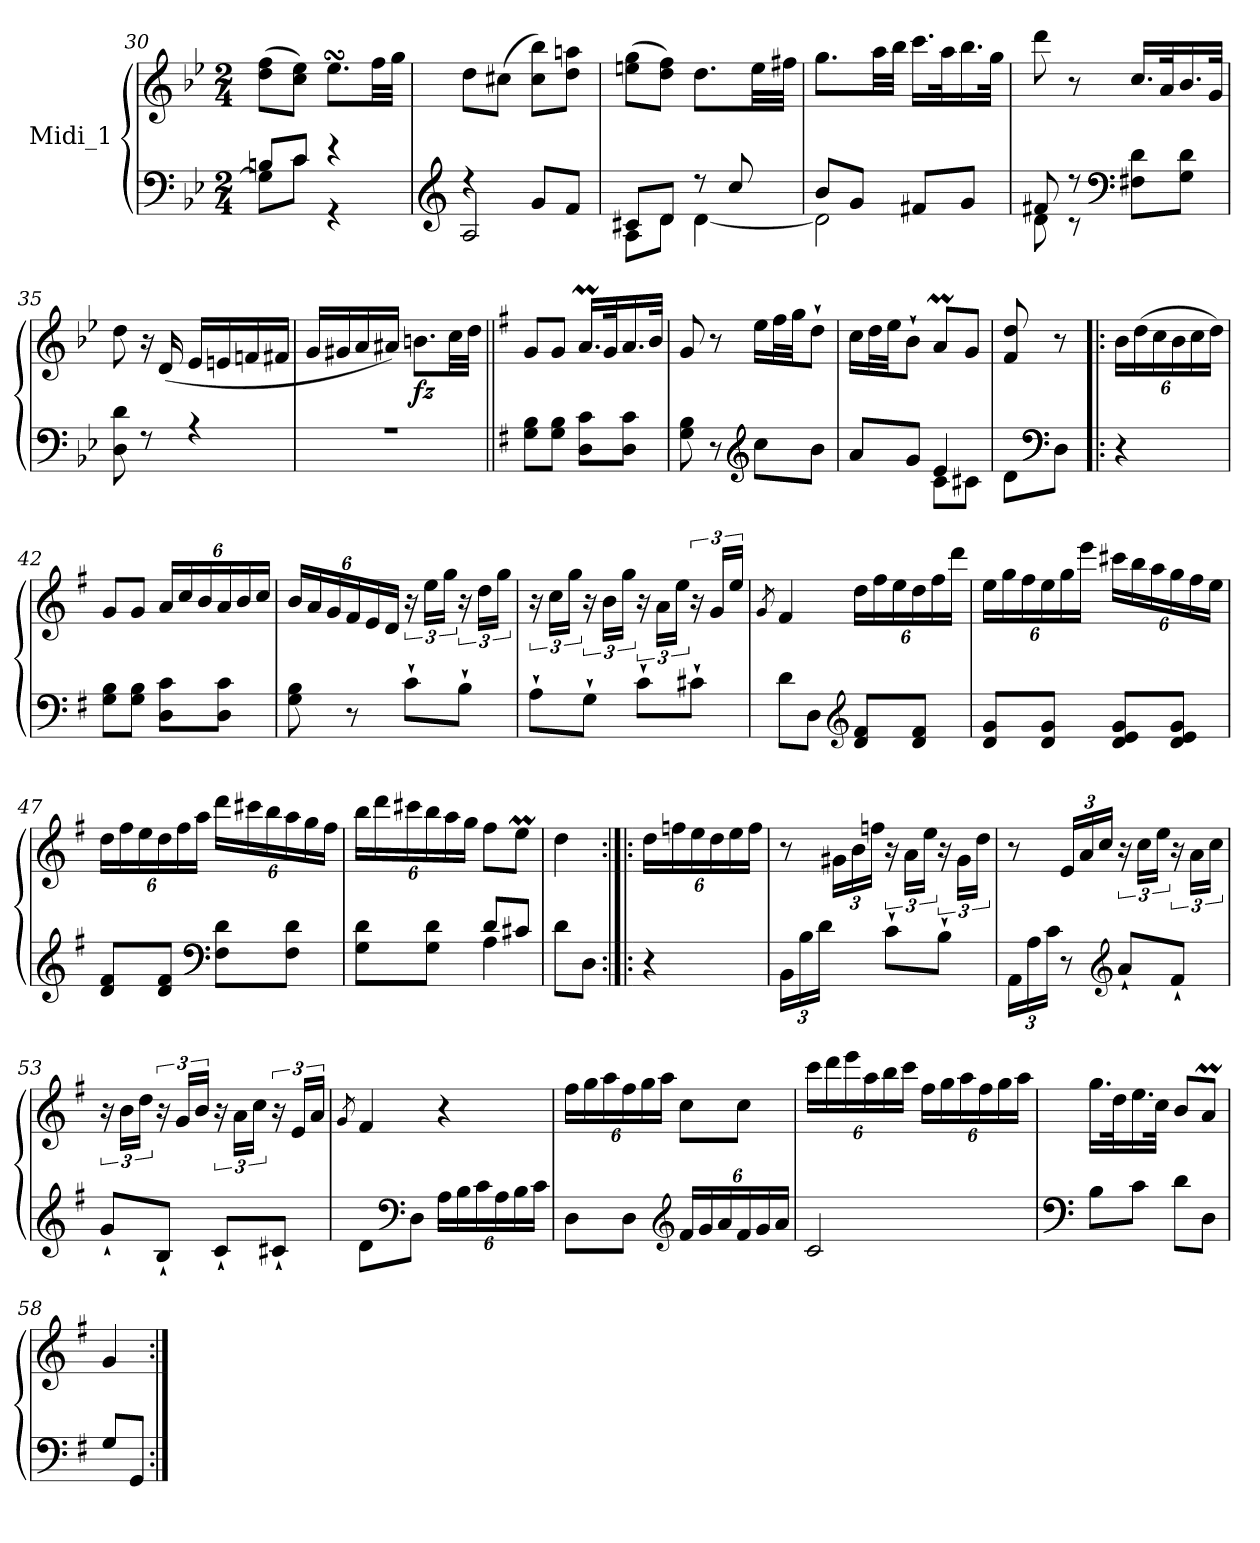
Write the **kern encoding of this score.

**kern	**kern	**dynam
*part1	*part1	*part1
*staff2	*staff1	*staff1/2
*I"Midi_1	*	*
*clefF4	*clefG2	*
*k[b-e-]	*k[b-e-]	*
*B-:	*B-:	*
*M2/4	*M2/4	*
=30	=30	=30
*^	*	*
8Bn/L	8G\L]	(>8dd\ 8ff\L	.
8c/J	8c\J	8cc\ 8ee-\J)	.
4r	4r	8.ee-sSSs\L	.
.	.	32ff\LL	.
.	.	32gg\JJJ	.
=31	=31	=31	=31
*clefG2	*	*	*
4r	2A/	8dd\L	.
.	.	(8cc#X\J	.
8g/L	.	8cc#\ 8bb-\L)	.
8f/J	.	8dd\ 8aani\J	.
!!LO:LB:g=z
=32	=32	=32	=32
8c#X/L	8A\L	(>8een\ 8gg\L	.
8d/J	8d\J	8dd\ 8ff\J)	.
8r	[4d\	8.dd\L	.
8cc/	.	.	.
.	.	32ee\LL	.
.	.	32ff#X\JJJ	.
=33	=33	=33	=33
8b-/L	2d\]	8.gg\L	.
8g/J	.	.	.
.	.	32aa\LL	.
.	.	32bb-\JJJ	.
8f#X/L	.	16.ccc\LL	.
.	.	32aa\K	.
8g/J	.	16.bb-\	.
.	.	32gg\JJk	.
=34	=34	=34	=34
8f#X/	8d\	8ddd\	.
8r	8r	8r	.
*clefF4	*	*	*
8F#X\ 8d\L	4ryy	16.cc/LL	.
.	.	32a/K	.
8G\ 8d\J	.	16.b-/	.
.	.	32g/JJk	.
=35	=35	=35	=35
8D\ 8d\	2ryy	8dd\	.
8r	.	16r	.
.	.	(16d/	.
4r	.	16e-i/LL	.
.	.	16en/	.
.	.	16fni/	.
.	.	16f#X/JJ	.
!!LO:PB:g=z
=36	=36	=36	=36
2r	2ryy	16g/LL	.
.	.	16g#X/	.
.	.	16a/	.
.	.	16a#X/JJ)	.
!	!	!	!LO:DY:b
.	.	8.bn\L	fz
.	.	32cc\LL	.
.	.	32dd\JJJ	.
!!LO:LB:g=z
=37||	=37||	=37||	=37||
*k[f#]	*	*k[f#]	*
*G:	*	*G:	*
8G\ 8B\L	2ryy	8g/L	.
8G\ 8B\J	.	8g/J	.
8D\ 8c\L	.	16.aM/LL	.
.	.	32g/K	.
8D\ 8c\J	.	16.a/	.
.	.	32b/JJk	.
=38	=38	=38	=38
8G\ 8B\	4ryy	8g/	.
8r	.	8r	.
*clefG2	*	*	*
8cc\L	4ryy	16ee\LL	.
.	.	32ff#\L	.
.	.	32gg\JJ	.
8b\J	.	8dd`\J	.
=39	=39	=39	=39
8a/L	4ryy	16cc\LL	.
.	.	32dd\L	.
.	.	32ee\JJ	.
8g/J	.	8b`\J	.
4e/	8c\L	8aM/L	.
.	8c#X\J	8g/J	.
=40	=40	=40	=40
8d\L	8ryy	8f#/ 8dd/	.
*clefF4	*	*	*
8D\J	8ryy	8r	.
=41!|:	=41!|:	=41!|:	=41!|:
*	*	*Xbrackettup	*
4r	4ryy	24b\LL	.
.	.	(>24dd\	.
.	.	24cc\	.
.	.	24b\	.
.	.	24cc\	.
.	.	24dd\JJ)	.
=42	=42	=42	=42
8G\ 8B\L	2ryy	8g/L	.
8G\ 8B\J	.	8g/J	.
8D\ 8c\L	.	24a/LL	.
.	.	24cc/	.
.	.	24b/	.
8D\ 8c\J	.	24a/	.
.	.	24b/	.
.	.	24cc/JJ	.
*v	*v	*	*
!!LO:LB:g=z
=43	=43	=43
8G\ 8B\	24b/LL	.
.	24a/	.
.	24g/	.
8r	24f#/	.
.	24e/	.
.	24d/JJ	.
*	*brackettup	*
8c`\L	24r	.
.	24ee\LL	.
.	24gg\JJ	.
8B`\J	24r	.
.	24dd\LL	.
.	24gg\JJ	.
=44	=44	=44
8A`\L	24r	.
.	24cc\LL	.
.	24gg\JJ	.
8G`\J	24r	.
.	24b\LL	.
.	24gg\JJ	.
8c`\L	24r	.
.	24a\LL	.
.	24ee\JJ	.
8c#X`\J	24r	.
.	24g/LL	.
.	24ee/JJ	.
=45	=45	=45
.	8qg/	.
8d\L	4f#/	.
8D\J	.	.
*clefG2	*	*
*	*Xbrackettup	*
8d/ 8f#/L	24dd\LL	.
.	24ff#\	.
.	24ee\	.
8d/ 8f#/J	24dd\	.
.	24ff#\	.
.	24ddd\JJ	.
!!LO:LB:g=z
=46	=46	=46
8d/ 8g/L	24ee\LL	.
.	24gg\	.
.	24ff#\	.
8d/ 8g/J	24ee\	.
.	24gg\	.
.	24eee\JJ	.
8d/ 8e/ 8g/L	24ccc#X\LL	.
.	24bb\	.
.	24aa\	.
8d/ 8e/ 8g/J	24gg\	.
.	24ff#\	.
.	24ee\JJ	.
!!LO:LB:g=z
=47	=47	=47
*^	*	*
8d/ 8f#/L	4ryy	24dd\LL	.
.	.	24ff#\	.
.	.	24ee\	.
8d/ 8f#/J	.	24dd\	.
.	.	24ff#\	.
.	.	24aa\JJ	.
*clefF4	*	*	*
8F#\ 8d\L	4ryy	24ddd\LL	.
.	.	24ccc#X\	.
.	.	24bb\	.
8F#\ 8d\J	.	24aa\	.
.	.	24gg\	.
.	.	24ff#\JJ	.
=48	=48	=48	=48
8G\ 8d\L	4ryy	24bb\LL	.
.	.	24ddd\	.
.	.	24ccc#X\	.
8G\ 8d\J	.	24bb\	.
.	.	24aa\	.
.	.	24gg\JJ	.
8d/L	4A\	8ff#\L	.
8c#X/J	.	8eeM\J	.
=49	=49	=49	=49
8d\L	4ryy	4dd\	.
8D\J	.	.	.
=50:|!|:	=50:|!|:	=50:|!|:	=50:|!|:
4r	4ryy	24dd\LL	.
.	.	24ffn\	.
.	.	24ee\	.
.	.	24dd\	.
.	.	24ee\	.
.	.	24ff\JJ	.
*v	*v	*	*
!!LO:LB:g=z
=51	=51	=51
*Xbrackettup	*	*
24BB\LL	8r	.
24B\	.	.
24d\JJ	.	.
*	*brackettup	*
8ryy	24g#X\LL	.
.	24b\	.
.	24ffn\JJ	.
8c`\L	24r	.
.	24a\LL	.
.	24ee\JJ	.
8B`\J	24r	.
.	24g#\LL	.
.	24dd\JJ	.
=52	=52	=52
24AA\LL	8r	.
24A\	.	.
24c\JJ	.	.
*	*Xbrackettup	*
8r	24e/LL	.
.	24a/	.
.	24cc/JJ	.
*clefG2	*	*
*	*brackettup	*
8a`/L	24r	.
.	24cc\LL	.
.	24ee\JJ	.
8f#`/J	24r	.
.	24a\LL	.
.	24cc\JJ	.
=53	=53	=53
8g`/L	24r	.
.	24b\LL	.
.	24dd\JJ	.
8B`/J	24r	.
.	24g/LL	.
.	24b/JJ	.
8c`/L	24r	.
.	24a\LL	.
.	24cc\JJ	.
8c#X`/J	24r	.
.	24e/LL	.
.	24a/JJ	.
!!LO:PB:g=z
=54	=54	=54
.	8qg/	.
8d\L	4f#/	.
*clefF4	*	*
8D\J	.	.
24A\LL	4r	.
24B\	.	.
24c\	.	.
24A\	.	.
24B\	.	.
24c\JJ	.	.
!!LO:LB:g=z
=55	=55	=55
*	*Xbrackettup	*
8D\L	24ff#\LL	.
.	24gg\	.
.	24aa\	.
8D\J	24ff#\	.
.	24gg\	.
.	24aa\JJ	.
*clefG2	*	*
24f#/LL	8cc\L	.
24g/	.	.
24a/	.	.
24f#/	8cc\J	.
24g/	.	.
24a/JJ	.	.
=56	=56	=56
2c/	24ccc\LL	.
.	24ddd\	.
.	24eee\	.
.	24aa\	.
.	24bb\	.
.	24ccc\JJ	.
.	24ff#\LL	.
.	24gg\	.
.	24aa\	.
.	24ff#\	.
.	24gg\	.
.	24aa\JJ	.
=57	=57	=57
*clefF4	*	*
8B\L	16.gg\LL	.
.	32dd\K	.
8c\J	16.ee\	.
.	32cc\JJk	.
8d\L	8b/L	.
8D\J	8aM/J	.
=58	=58	=58
8G/L	4g/	.
8GG/J	.	.
=:|!	=:|!	=:|!
*-	*-	*-
